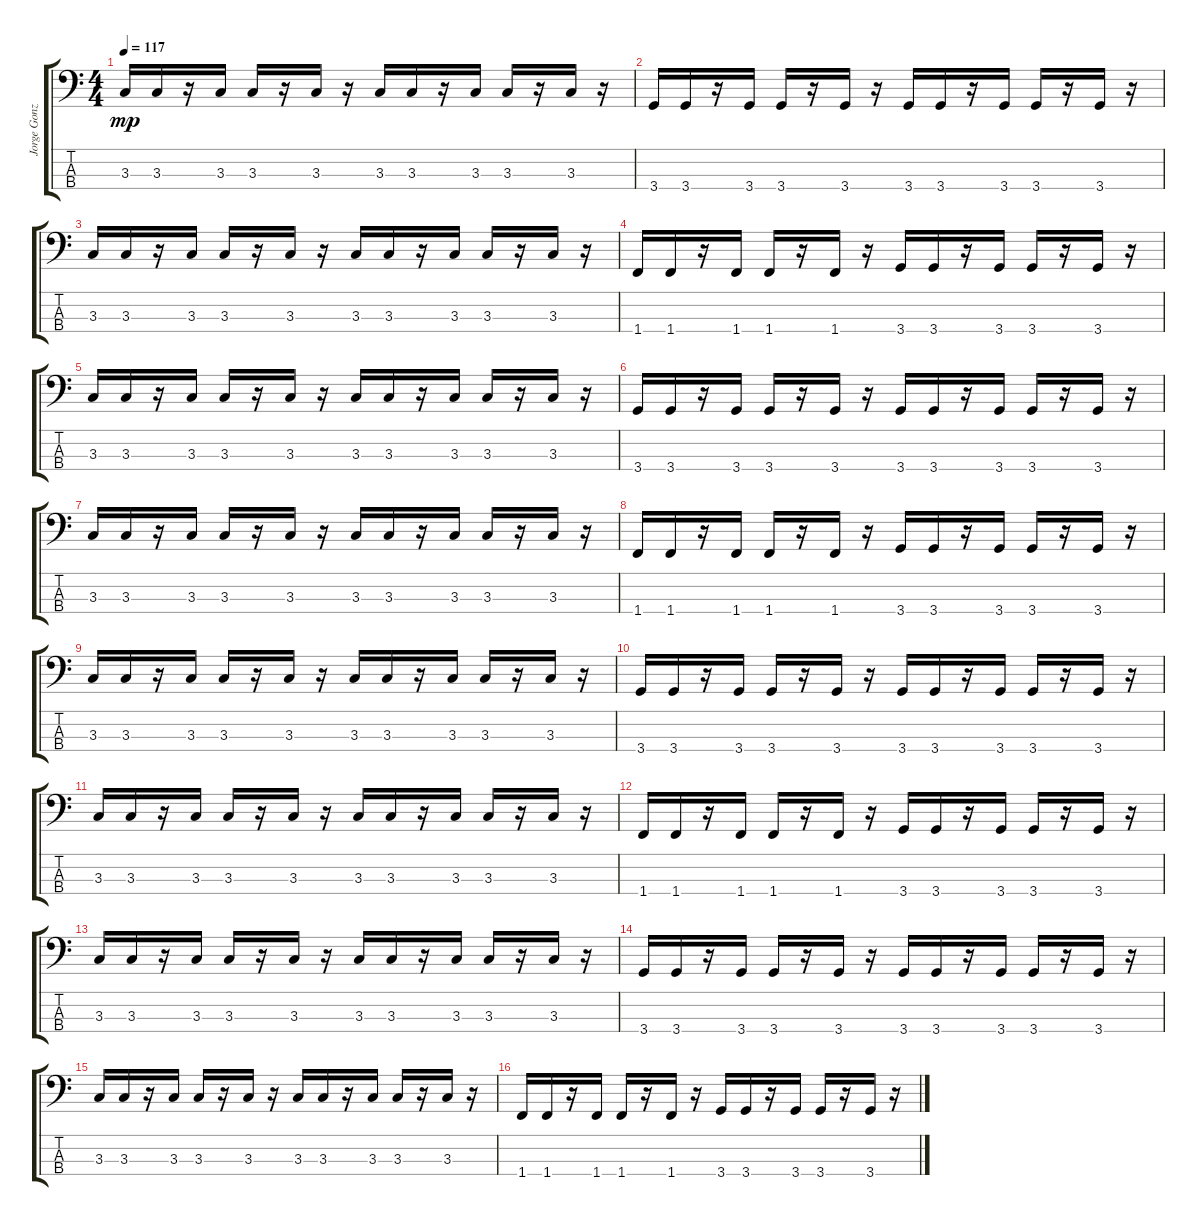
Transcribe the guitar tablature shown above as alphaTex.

\track ("Jorge Gonzalez" "Jorge Gonz") {instrument electricbasspick}
\staff {score tabs}
\tuning (G2 D2 A1 E1) {hide}
\ts (4 4)
\tempo 117
\clef f4
\ks c
3.3.16{dy mp} 3.3.16 r.16 3.3.16 3.3.16 r.16 3.3.16 r.16 3.3.16 3.3.16 r.16 3.3.16 3.3.16 r.16 3.3.16 r.16 |
3.4.16 3.4.16 r.16 3.4.16 3.4.16 r.16 3.4.16 r.16 3.4.16 3.4.16 r.16 3.4.16 3.4.16 r.16 3.4.16 r.16 |
3.3.16 3.3.16 r.16 3.3.16 3.3.16 r.16 3.3.16 r.16 3.3.16 3.3.16 r.16 3.3.16 3.3.16 r.16 3.3.16 r.16 |
1.4.16 1.4.16 r.16 1.4.16 1.4.16 r.16 1.4.16 r.16 3.4.16 3.4.16 r.16 3.4.16 3.4.16 r.16 3.4.16 r.16 |
3.3.16 3.3.16 r.16 3.3.16 3.3.16 r.16 3.3.16 r.16 3.3.16 3.3.16 r.16 3.3.16 3.3.16 r.16 3.3.16 r.16 |
3.4.16 3.4.16 r.16 3.4.16 3.4.16 r.16 3.4.16 r.16 3.4.16 3.4.16 r.16 3.4.16 3.4.16 r.16 3.4.16 r.16 |
3.3.16 3.3.16 r.16 3.3.16 3.3.16 r.16 3.3.16 r.16 3.3.16 3.3.16 r.16 3.3.16 3.3.16 r.16 3.3.16 r.16 |
1.4.16 1.4.16 r.16 1.4.16 1.4.16 r.16 1.4.16 r.16 3.4.16 3.4.16 r.16 3.4.16 3.4.16 r.16 3.4.16 r.16 |
3.3.16 3.3.16 r.16 3.3.16 3.3.16 r.16 3.3.16 r.16 3.3.16 3.3.16 r.16 3.3.16 3.3.16 r.16 3.3.16 r.16 |
3.4.16 3.4.16 r.16 3.4.16 3.4.16 r.16 3.4.16 r.16 3.4.16 3.4.16 r.16 3.4.16 3.4.16 r.16 3.4.16 r.16 |
3.3.16 3.3.16 r.16 3.3.16 3.3.16 r.16 3.3.16 r.16 3.3.16 3.3.16 r.16 3.3.16 3.3.16 r.16 3.3.16 r.16 |
1.4.16 1.4.16 r.16 1.4.16 1.4.16 r.16 1.4.16 r.16 3.4.16 3.4.16 r.16 3.4.16 3.4.16 r.16 3.4.16 r.16 |
3.3.16 3.3.16 r.16 3.3.16 3.3.16 r.16 3.3.16 r.16 3.3.16 3.3.16 r.16 3.3.16 3.3.16 r.16 3.3.16 r.16 |
3.4.16 3.4.16 r.16 3.4.16 3.4.16 r.16 3.4.16 r.16 3.4.16 3.4.16 r.16 3.4.16 3.4.16 r.16 3.4.16 r.16 |
3.3.16 3.3.16 r.16 3.3.16 3.3.16 r.16 3.3.16 r.16 3.3.16 3.3.16 r.16 3.3.16 3.3.16 r.16 3.3.16 r.16 |
1.4.16 1.4.16 r.16 1.4.16 1.4.16 r.16 1.4.16 r.16 3.4.16 3.4.16 r.16 3.4.16 3.4.16 r.16 3.4.16 r.16
